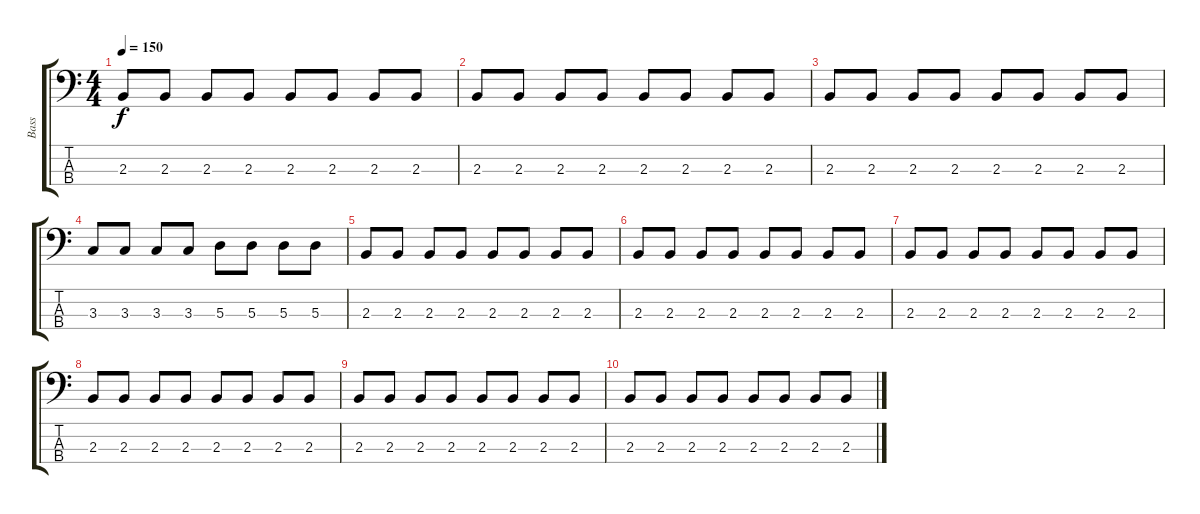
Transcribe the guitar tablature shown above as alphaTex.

\track ("Bass" "Bass") {instrument electricbasspick}
\staff {score tabs}
\tuning (G2 D2 A1 E1) {hide}
\ts (4 4)
\tempo 150
\clef f4
\ks c
2.3.8{dy f} 2.3.8 2.3.8 2.3.8 2.3.8 2.3.8 2.3.8 2.3.8 |
2.3.8 2.3.8 2.3.8 2.3.8 2.3.8 2.3.8 2.3.8 2.3.8 |
2.3.8 2.3.8 2.3.8 2.3.8 2.3.8 2.3.8 2.3.8 2.3.8 |
3.3.8 3.3.8 3.3.8 3.3.8 5.3.8 5.3.8 5.3.8 5.3.8 |
2.3.8 2.3.8 2.3.8 2.3.8 2.3.8 2.3.8 2.3.8 2.3.8 |
2.3.8 2.3.8 2.3.8 2.3.8 2.3.8 2.3.8 2.3.8 2.3.8 |
2.3.8 2.3.8 2.3.8 2.3.8 2.3.8 2.3.8 2.3.8 2.3.8 |
2.3.8 2.3.8 2.3.8 2.3.8 2.3.8 2.3.8 2.3.8 2.3.8 |
2.3.8 2.3.8 2.3.8 2.3.8 2.3.8 2.3.8 2.3.8 2.3.8 |
2.3.8 2.3.8 2.3.8 2.3.8 2.3.8 2.3.8 2.3.8 2.3.8
